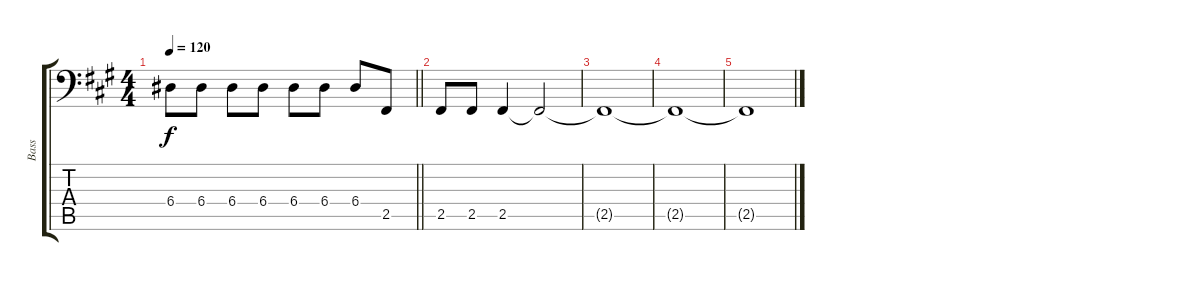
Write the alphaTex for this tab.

\track ("Bass" "Bass") {instrument electricbassfinger}
\staff {score tabs}
\tuning (C3 G2 D2 A1 E1 B0) {hide}
\ts (4 4)
\tempo 120
\clef f4
\barLineRight lightlight
\ks a
6.4.8{dy f} 6.4.8 6.4.8 6.4.8 6.4.8 6.4.8 6.4.8 2.5.8 |
2.5.8 2.5.8 2.5.4 2.5{t}.2 |
2.5{t}.1 |
2.5{t}.1 |
2.5{t}.1
